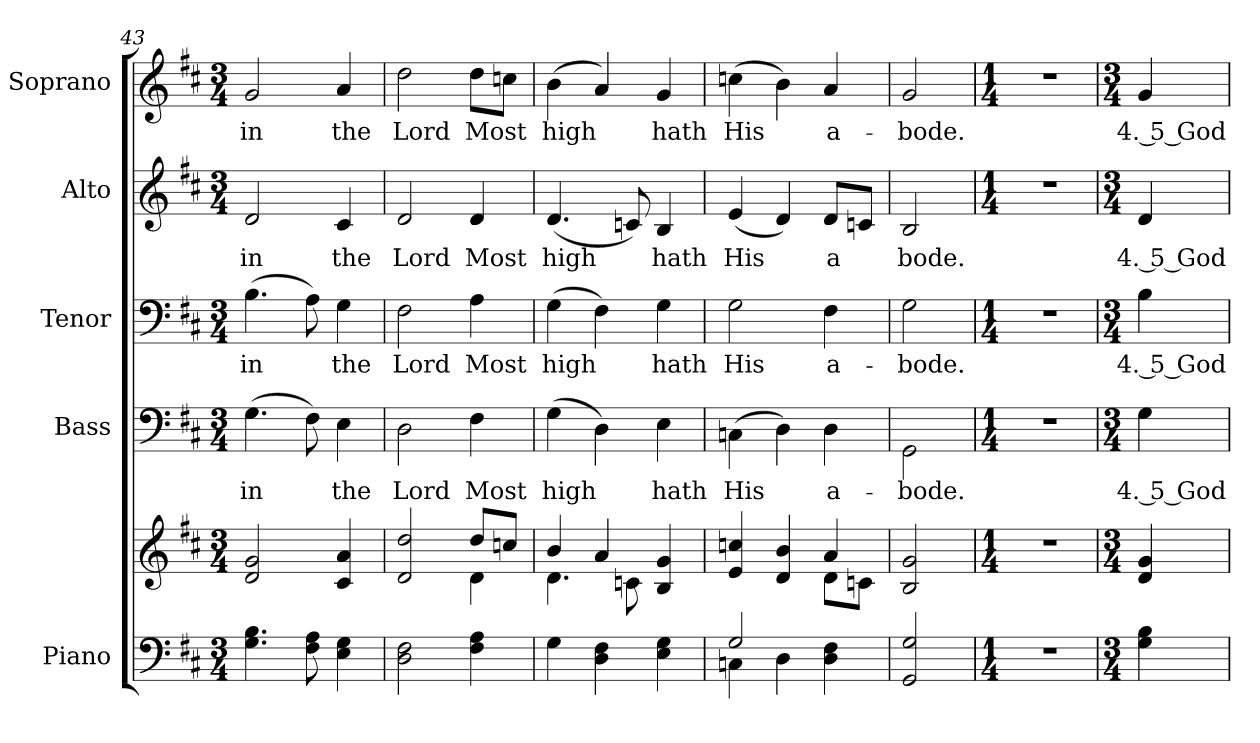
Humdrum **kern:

**kern	**kern	**kern	**text	**kern	**text	**kern	**text	**kern	**text
*part5	*part5	*part4	*part4	*part3	*part3	*part2	*part2	*part1	*part1
*staff6	*staff5	*staff4	*staff4	*staff3	*staff3	*staff2	*staff2	*staff1	*staff1
*I"Piano	*	*I"Bass	*	*I"Tenor	*	*I"Alto	*	*I"Soprano	*
*I'Pno.	*	*I'B.	*	*I'T.	*	*I'A.	*	*I'S.	*
!!LO:PB:g=z
*clefF4	*clefG2	*clefF4	*	*clefF4	*	*clefG2	*	*clefG2	*
*k[f#c#]	*k[f#c#]	*k[f#c#]	*	*k[f#c#]	*	*k[f#c#]	*	*k[f#c#]	*
*D:	*D:	*D:	*	*D:	*	*D:	*	*D:	*
*M3/4	*M3/4	*M3/4	*	*M3/4	*	*M3/4	*	*M3/4	*
=43	=43	=43	=43	=43	=43	=43	=43	=43	=43
!	!	!	!LO:LY:b:color=#000000	!	!	!	!	!	!
!	!	!	!	!	!LO:LY:b:color=#000000	!	!	!	!
!	!	!	!	!	!	!	!LO:LY:b:color=#000000	!	!
!	!	!	!	!	!	!	!	!	!LO:LY:b:color=#000000
4.Gi\ 4.Bi	2di/ 2gi	(4.Gi\	in	(4.Bi\	in	2di/	in	2gi/	in
8F#i\ 8Ai	.	8F#i\)	.	8Ai\)	.	.	.	.	.
!	!	!	!LO:LY:b:color=#000000	!	!	!	!	!	!
!	!	!	!	!	!LO:LY:b:color=#000000	!	!	!	!
!	!	!	!	!	!	!	!LO:LY:b:color=#000000	!	!
!	!	!	!	!	!	!	!	!	!LO:LY:b:color=#000000
4Ei\ 4Gi	4c#i/ 4ai	4Ei\	the	4Gi\	the	4c#i/	the	4ai/	the
=44	=44	=44	=44	=44	=44	=44	=44	=44	=44
*	*^	*	*	*	*	*	*	*	*
!	!	!	!	!LO:LY:b:color=#000000	!	!	!	!	!	!
!	!	!	!	!	!	!LO:LY:b:color=#000000	!	!	!	!
!	!	!	!	!	!	!	!	!LO:LY:b:color=#000000	!	!
!	!	!	!	!	!	!	!	!	!	!LO:LY:b:color=#000000
2Di\ 2F#i	2di/ 2ddi	2ryy	2Di\	Lord	2F#i\	Lord	2di/	Lord	2ddi\	Lord
!	!	!	!	!LO:LY:b:color=#000000	!	!	!	!	!	!
!	!	!	!	!	!	!LO:LY:b:color=#000000	!	!	!	!
!	!	!	!	!	!	!	!	!LO:LY:b:color=#000000	!	!
!	!	!	!	!	!	!	!	!	!	!LO:LY:b:color=#000000
4F#i\ 4Ai	8ddi/L	4di\	4F#i\	Most	4Ai\	Most	4di/	Most	8ddi\L	Most
.	8ccni/J	.	.	.	.	.	.	.	8ccni\J	.
=45	=45	=45	=45	=45	=45	=45	=45	=45	=45	=45
!	!	!	!	!LO:LY:b:color=#000000	!	!	!	!	!	!
!	!	!	!	!	!	!LO:LY:b:color=#000000	!	!	!	!
!	!	!	!	!	!	!	!	!LO:LY:b:color=#000000	!	!
!	!	!	!	!	!	!	!	!	!	!LO:LY:b:color=#000000
4Gi\	4bi/	4.di\	(4Gi\	high	(4Gi\	high	(4.di/	high	(4bi\	high
4Di\ 4F#i	4ai/	.	4Di\)	.	4F#i\)	.	.	.	4ai/)	.
.	.	8cni\	.	.	.	.	8cni/)	.	.	.
!	!	!	!	!LO:LY:b:color=#000000	!	!	!	!	!	!
!	!	!	!	!	!	!LO:LY:b:color=#000000	!	!	!	!
!	!	!	!	!	!	!	!	!LO:LY:b:color=#000000	!	!
!	!	!	!	!	!	!	!	!	!	!LO:LY:b:color=#000000
4Ei\ 4Gi	4Bi/ 4gi	4ryy	4Ei\	hath	4Gi\	hath	4Bi/	hath	4gi/	hath
!!LO:PB:g=z
=46	=46	=46	=46	=46	=46	=46	=46	=46	=46	=46
*^	*	*	*	*	*	*	*	*	*	*
!	!	!	!	!	!LO:LY:b:color=#000000	!	!	!	!	!	!
!	!	!	!	!	!	!	!LO:LY:b:color=#000000	!	!	!	!
!	!	!	!	!	!	!	!	!	!LO:LY:b:color=#000000	!	!
!	!	!	!	!	!	!	!	!	!	!	!LO:LY:b:color=#000000
2Gi/	4Cni\	4ei/ 4ccni	2ryy	(4Cni\	His	2Gi\	His	(4ei/	His	(4ccni\	His
.	4Di\	4di/ 4bi	.	4Di\)	.	.	.	4di/)	.	4bi\)	.
!	!	!	!	!	!LO:LY:b:color=#000000	!	!	!	!	!	!
!	!	!	!	!	!	!	!LO:LY:b:color=#000000	!	!	!	!
!	!	!	!	!	!	!	!	!	!LO:LY:b:color=#000000	!	!
!	!	!	!	!	!	!	!	!	!	!	!LO:LY:b:color=#000000
4Di\ 4F#i	4ryy	4ai/	8di\L	4Di\	a-	4F#i\	a-	8di/L	a	4ai/	a-
.	.	.	8cni\J	.	.	.	.	8cni/J	.	.	.
*v	*v	*	*	*	*	*	*	*	*	*	*
*	*v	*v	*	*	*	*	*	*	*	*
=47	=47	=47	=47	=47	=47	=47	=47	=47	=47
*	*^	*	*	*	*	*	*	*	*
!	!	!	!	!LO:LY:b:color=#000000	!	!	!	!	!	!
*	*v	*v	*	*	*	*	*	*	*	*
*	*^	*	*	*	*	*	*	*	*
!	!	!	!	!	!	!LO:LY:b:color=#000000	!	!	!	!
*	*v	*v	*	*	*	*	*	*	*	*
*	*^	*	*	*	*	*	*	*	*
!	!	!	!	!	!	!	!	!LO:LY:b:color=#000000	!	!
*	*v	*v	*	*	*	*	*	*	*	*
*	*^	*	*	*	*	*	*	*	*
!	!	!	!	!	!	!	!	!	!	!LO:LY:b:color=#000000
*	*v	*v	*	*	*	*	*	*	*	*
2GGi/ 2Gi	2Bi/ 2gi	2GGi\	bode.	2Gi\	bode.	2Bi/	bode.	2gi/	bode.
=48	=48	=48	=48	=48	=48	=48	=48	=48	=48
*M1/4	*M1/4	*M1/4	*	*M1/4	*	*M1/4	*	*M1/4	*
4r	4r	4r	.	4r	.	4r	.	4r	.
!!LO:PB:g=z
=49	=49	=49	=49	=49	=49	=49	=49	=49	=49
*M3/4	*M3/4	*M3/4	*	*M3/4	*	*M3/4	*	*M3/4	*
!	!	!	!LO:LY:b:color=#000000	!	!	!	!	!	!
!	!	!	!	!	!LO:LY:b:color=#000000	!	!	!	!
!	!	!	!	!	!	!	!LO:LY:b:color=#000000	!	!
!	!	!	!	!	!	!	!	!	!LO:LY:b:color=#000000
4Gi\ 4Bi	4di/ 4gi	4Gi\	4. 5 God	4Bi\	4. 5 God	4di/	4. 5 God	4gi/	4. 5 God
=	=	=	=	=	=	=	=	=	=
*-	*-	*-	*-	*-	*-	*-	*-	*-	*-
